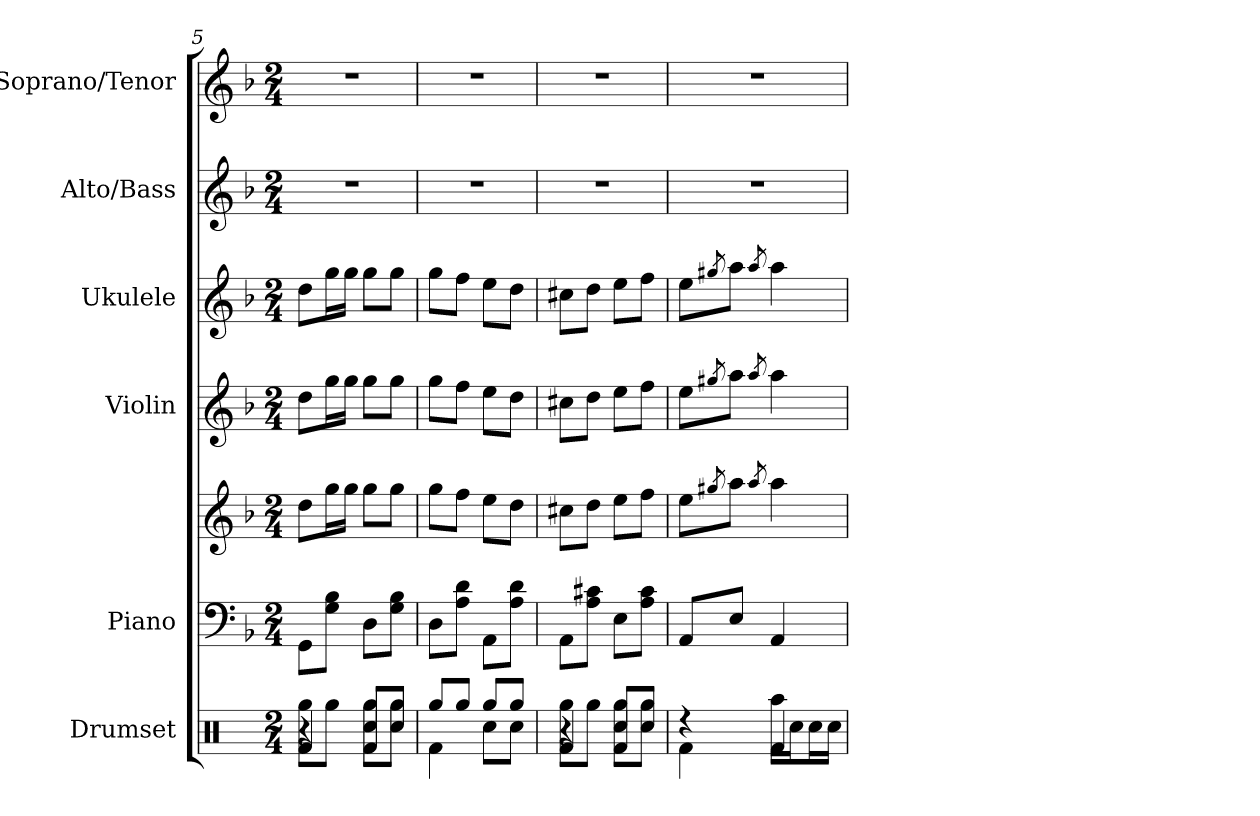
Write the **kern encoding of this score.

**kern	**kern	**kern	**kern	**kern	**kern	**kern
*part6	*part5	*part5	*part4	*part3	*part2	*part1
*staff7	*staff6	*staff5	*staff4	*staff3	*staff2	*staff1
*I"Drumset	*I"Piano	*	*I"Violin	*I"Ukulele	*I"Alto/Bass	*I"Soprano/Tenor
*I'D. Set	*I'Pno	*	*I'Vln.	*I'Uk.	*I'A/B	*I'S/T
*clefX	*clefF4	*clefG2	*clefG2	*clefG2	*clefG2	*clefG2
*k[]	*k[b-]	*k[b-]	*k[b-]	*k[b-]	*k[b-]	*k[b-]
*M2/4	*M2/4	*M2/4	*M2/4	*M2/4	*M2/4	*M2/4
=5	=5	=5	=5	=5	=5	=5
*^	*	*	*	*	*	*
*	*^	*	*	*	*	*	*
4r	8Rgg\L	4Rf/	8GG\L	8dd\L	8dd\L	8dd\L	2r	2r
.	8Rgg\J	.	8G\ 8B-\J	16gg\L	16gg\L	16gg\L	.	.
.	.	.	.	16gg\JJ	16gg\JJ	16gg\JJ	.	.
4Rf/	8Rgg\L	8Rcc/L	8D\L	8gg\L	8gg\L	8gg\L	.	.
.	8Rgg\J	8Rcc/J	8G\ 8B-\J	8gg\J	8gg\J	8gg\J	.	.
*	*v	*v	*	*	*	*	*	*
=6	=6	=6	=6	=6	=6	=6	=6
8Rgg/L	4Rf\	8D\L	8gg\L	8gg\L	8gg\L	2r	2r
8Rgg/J	.	8A\ 8d\J	8ff\J	8ff\J	8ff\J	.	.
8Rgg/L	8Rcc\L	8AA\L	8ee\L	8ee\L	8ee\L	.	.
8Rgg/J	8Rcc\J	8A\ 8d\J	8dd\J	8dd\J	8dd\J	.	.
!!LO:LB:g=z
=7	=7	=7	=7	=7	=7	=7	=7
*	*^	*	*	*	*	*	*
4r	8Rgg\L	4Rf/	8AA\L	8cc#X\L	8cc#X\L	8cc#X\L	2r	2r
.	8Rgg\J	.	8A\ 8c#X\J	8dd\J	8dd\J	8dd\J	.	.
4Rf/	8Rgg\L	8Rcc/L	8E\L	8ee\L	8ee\L	8ee\L	.	.
.	8Rgg\J	8Rcc/J	8A\ 8c#\J	8ff\J	8ff\J	8ff\J	.	.
*	*v	*v	*	*	*	*	*	*
=8	=8	=8	=8	=8	=8	=8	=8
4r	4Rf\	8AA/L	8ee\L	8ee\L	8ee\L	2r	2r
.	.	.	8qgg#X/	8qgg#X/	8qgg#X/	.	.
.	.	8E/J	8aa\J	8aa\J	8aa\J	.	.
.	.	.	8qaa/	8qaa/	8qaa/	.	.
4Rf/	16Raa\LL	4AA/	4aa\	4aa\	4aa\	.	.
.	16Rcc\J	.	.	.	.	.	.
.	16Rcc\L	.	.	.	.	.	.
.	16Rcc\JJ	.	.	.	.	.	.
*v	*v	*	*	*	*	*	*
=	=	=	=	=	=	=
*-	*-	*-	*-	*-	*-	*-
